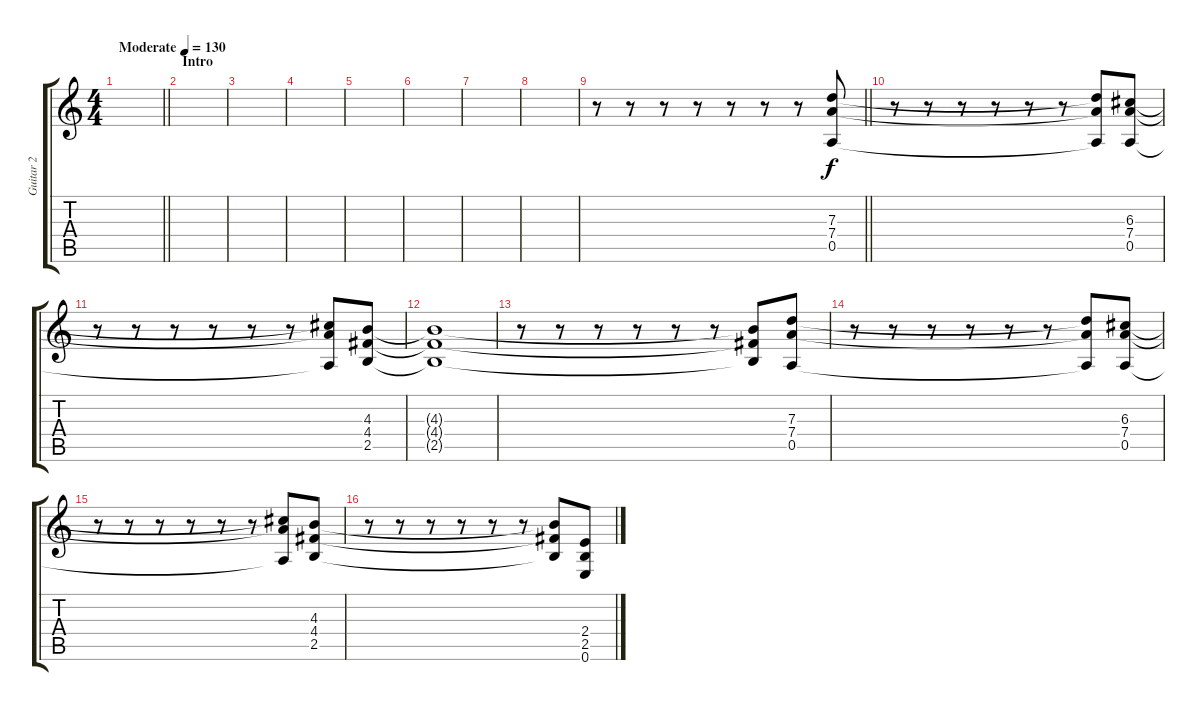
\track ("Guitar 2" "Guitar 2") {mute instrument acousticguitarsteel}
\staff {score tabs}
\tuning (E4 B3 G3 D3 A2 E2) {hide}
\ts (4 4)
\tempo (130 "Moderate")
\clef g2
\barLineRight lightlight
\ks c
|
\section ("" "Intro")
|
|
|
|
|
|
|
\barLineRight lightlight
r.8 r.8 r.8 r.8 r.8 r.8 r.8 (7.3 7.4 0.5).8 |
r.8 r.8 r.8 r.8 r.8 r.8 (7.3{t} 7.4{t} 0.5{t}).8 (6.3 7.4 0.5).8 |
r.8 r.8 r.8 r.8 r.8 r.8 (6.3{t} 7.4{t} 0.5{t}).8 (4.3 4.4 2.5).8 |
(4.3{t} 4.4{t} 2.5{t}).1 |
r.8 r.8 r.8 r.8 r.8 r.8 (4.3{t} 4.4{t} 2.5{t}).8 (7.3 7.4 0.5).8 |
r.8 r.8 r.8 r.8 r.8 r.8 (7.3{t} 7.4{t} 0.5{t}).8 (6.3 7.4 0.5).8 |
r.8 r.8 r.8 r.8 r.8 r.8 (6.3{t} 7.4{t} 0.5{t}).8 (4.3 4.4 2.5).8 |
r.8 r.8 r.8 r.8 r.8 r.8 (4.3{t} 4.4{t} 2.5{t}).8 (2.4 2.5 0.6).8
